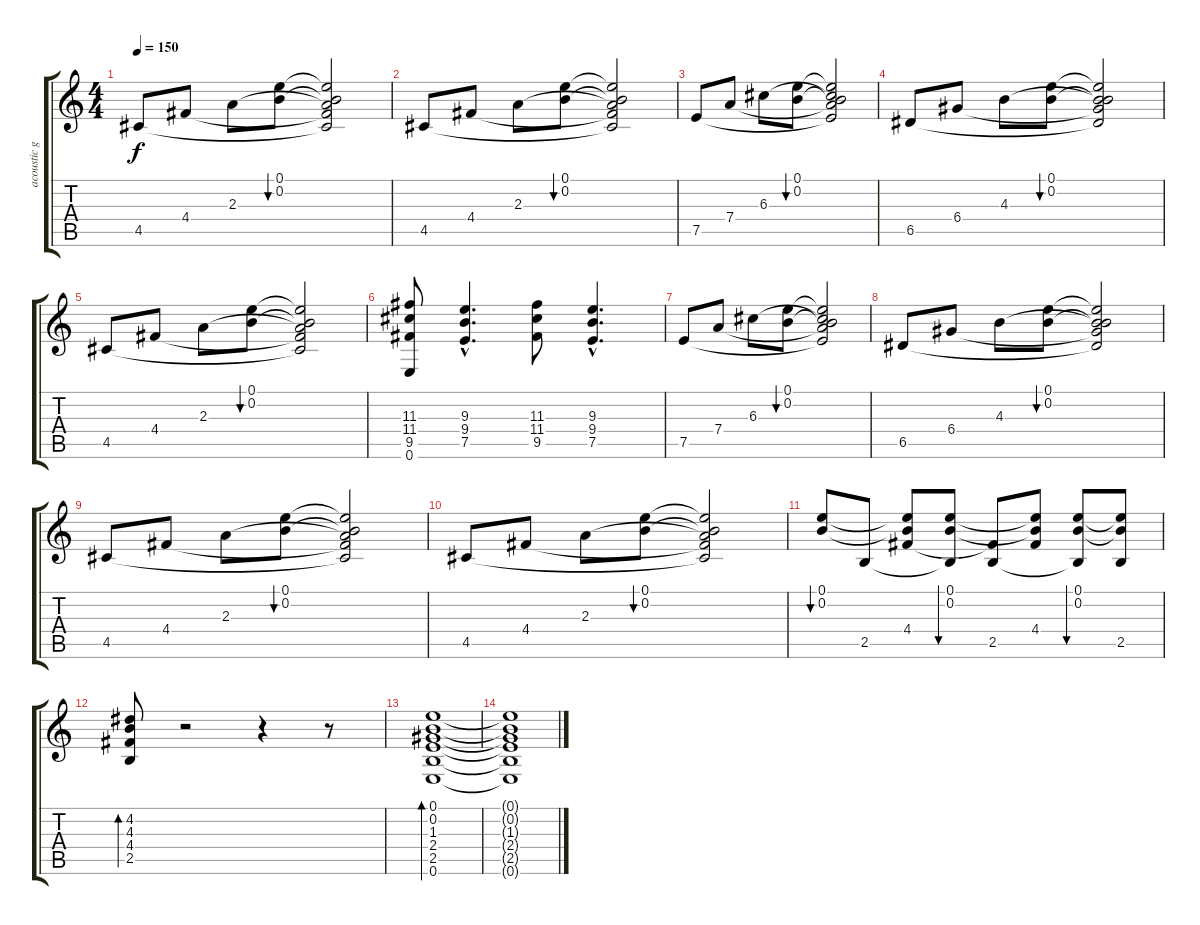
\track ("acoustic guitar" "acoustic g") {instrument acousticguitarsteel}
\staff {score tabs}
\tuning (E4 B3 G3 D3 A2 E2) {hide}
\ts (4 4)
\tempo 150
\clef g2
\ks c
4.5.8{dy f} 4.4.8 2.3.8 (0.1 0.2).8{bu 60} (0.1{t} 0.2{t} 2.3{t} 4.4{t} 4.5{t}).2 |
4.5.8 4.4.8 2.3.8 (0.1 0.2).8{bu 60} (0.1{t} 0.2{t} 2.3{t} 4.4{t} 4.5{t}).2 |
7.5.8 7.4.8 6.3.8 (0.1 0.2).8{bu 60} (0.1{t} 0.2{t} 6.3{t} 7.4{t} 7.5{t}).2 |
6.5.8 6.4.8 4.3.8 (0.1 0.2).8{bu 60} (0.1{t} 0.2{t} 4.3{t} 6.4{t} 6.5{t}).2 |
4.5.8 4.4.8 2.3.8 (0.1 0.2).8{bu 60} (0.1{t} 0.2{t} 2.3{t} 4.4{t} 4.5{t}).2 |
(11.3 11.4 9.5 0.6).8 (9.3{hac} 9.4{hac} 7.5{hac}).4{d} (11.3 11.4 9.5).8 (9.3{hac} 9.4{hac} 7.5{hac}).4{d} |
7.5.8 7.4.8 6.3.8 (0.1 0.2).8{bu 60} (0.1{t} 0.2{t} 6.3{t} 7.4{t} 7.5{t}).2 |
6.5.8 6.4.8 4.3.8 (0.1 0.2).8{bu 60} (0.1{t} 0.2{t} 4.3{t} 6.4{t} 6.5{t}).2 |
4.5.8 4.4.8 2.3.8 (0.1 0.2).8{bu 60} (0.1{t} 0.2{t} 2.3{t} 4.4{t} 4.5{t}).2 |
4.5.8 4.4.8 2.3.8 (0.1 0.2).8{bu 60} (0.1{t} 0.2{t} 2.3{t} 4.4{t} 4.5{t}).2 |
(0.1 0.2).8{bu 60} 2.5.8 (0.1{t} 0.2{t} 4.4).8 (0.1 0.2 2.5{t}).8{bu 60} (4.4{t} 2.5).8 (0.1{t} 0.2{t} 4.4).8 (0.1 0.2 2.5{t}).8{bu 60} (0.1{t} 0.2{t} 2.5).8 |
(4.2 4.3 4.4 2.5).8{bd 60} r.2 r.4 r.8 |
(0.1 0.2 1.3 2.4 2.5 0.6).1{bd 240} |
(0.1{t} 0.2{t} 1.3{t} 2.4{t} 2.5{t} 0.6{t}).1
